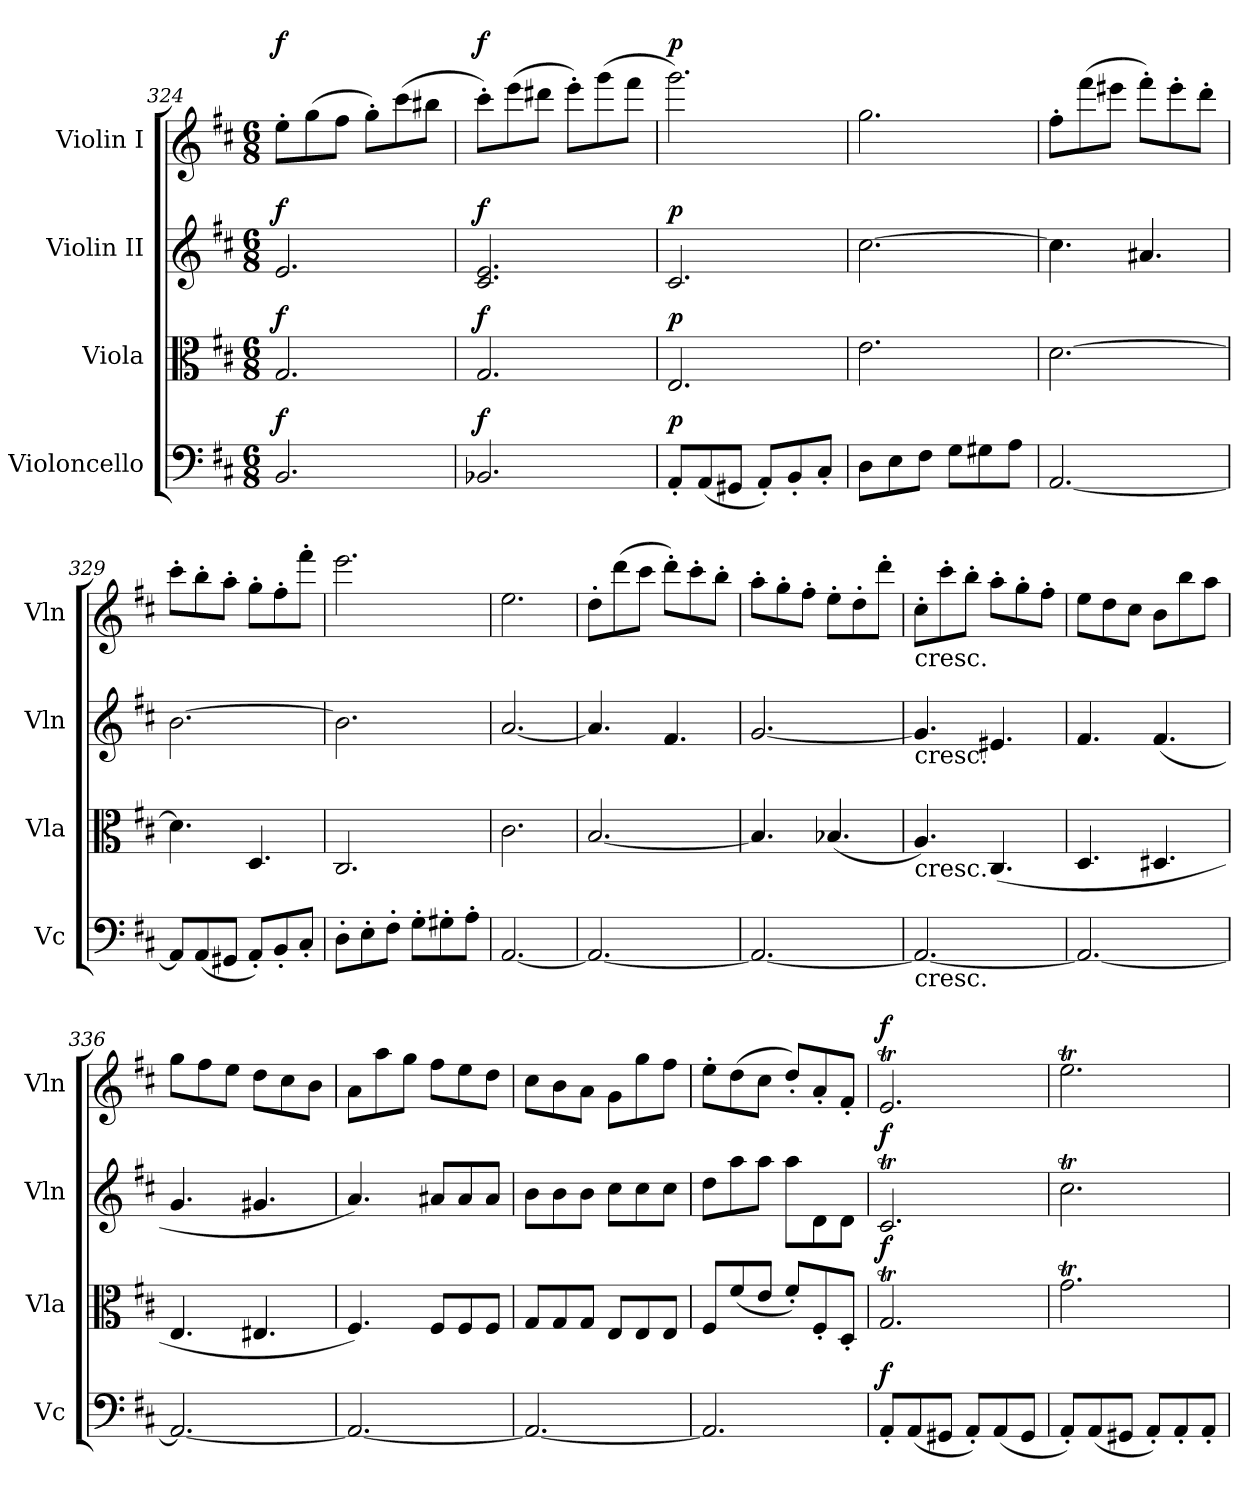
**kern	**dynam	**kern	**dynam	**kern	**dynam	**kern	**dynam
*part4	*part4	*part3	*part3	*part2	*part2	*part1	*part1
*staff4	*staff4	*staff3	*staff3	*staff2	*staff2	*staff1	*staff1
*I"Violoncello	*	*I"Viola	*	*I"Violin II	*	*I"Violin I	*
*I'Vc	*	*I'Vla	*	*I'Vln	*	*I'Vln	*
*clefF4	*	*clefC3	*	*clefG2	*	*clefG2	*
*k[f#c#]	*	*k[f#c#]	*	*k[f#c#]	*	*k[f#c#]	*
*M6/8	*	*M6/8	*	*M6/8	*	*M6/8	*
=324	=324	=324	=324	=324	=324	=324	=324
!	!LO:DY:a	!	!LO:DY:a	!	!LO:DY:a	!	!LO:DY:a
2.BB	f	2.G	f	2.e	f	8ee'L	f
.	.	.	.	.	.	(8gg	.
.	.	.	.	.	.	8ff#J	.
.	.	.	.	.	.	8gg'L)	.
.	.	.	.	.	.	(8ccc#	.
.	.	.	.	.	.	8bb#XJ	.
=325	=325	=325	=325	=325	=325	=325	=325
!	!LO:DY:a	!	!LO:DY:a	!	!LO:DY:a	!	!LO:DY:a
2.BB-X	f	2.G	f	2.c# 2.e	f	8ccc#'L)	f
.	.	.	.	.	.	(8eee	.
.	.	.	.	.	.	8ddd#XJ	.
.	.	.	.	.	.	8eee'L)	.
.	.	.	.	.	.	(8ggg	.
.	.	.	.	.	.	8fff#J	.
=326	=326	=326	=326	=326	=326	=326	=326
!	!LO:DY:a	!	!LO:DY:a	!	!LO:DY:a	!	!LO:DY:a
8AA'L	p	2.E	p	2.c#	p	2.ggg)	p
(8AA	.	.	.	.	.	.	.
8GG#XJ	.	.	.	.	.	.	.
8AA'L)	.	.	.	.	.	.	.
8BB'	.	.	.	.	.	.	.
8C#'J	.	.	.	.	.	.	.
=327	=327	=327	=327	=327	=327	=327	=327
8DL	.	2.e	.	[2.cc#	.	2.gg	.
8E	.	.	.	.	.	.	.
8F#J	.	.	.	.	.	.	.
8GL	.	.	.	.	.	.	.
8G#X	.	.	.	.	.	.	.
8AJ	.	.	.	.	.	.	.
=328	=328	=328	=328	=328	=328	=328	=328
[2.AA	.	[2.d	.	4.cc#]	.	8ff#'L	.
.	.	.	.	.	.	(8fff#	.
.	.	.	.	.	.	8eee#XJ	.
.	.	.	.	4.a#X	.	8fff#'L)	.
.	.	.	.	.	.	8eee#'	.
.	.	.	.	.	.	8ddd'J	.
=329	=329	=329	=329	=329	=329	=329	=329
8AAL]	.	4.d]	.	[2.b	.	8ccc#'L	.
(8AA	.	.	.	.	.	8bb'	.
8GG#XJ	.	.	.	.	.	8aa'J	.
8AA'L)	.	4.D	.	.	.	8gg'L	.
8BB'	.	.	.	.	.	8ff#'	.
8C#'J	.	.	.	.	.	8fff#'J	.
=330	=330	=330	=330	=330	=330	=330	=330
8D'L	.	2.C#	.	2.b]	.	2.eee	.
8E'	.	.	.	.	.	.	.
8F#'J	.	.	.	.	.	.	.
8G'L	.	.	.	.	.	.	.
8G#X'	.	.	.	.	.	.	.
8A'J	.	.	.	.	.	.	.
=331	=331	=331	=331	=331	=331	=331	=331
[2.AA	.	2.c#	.	[2.a	.	2.ee	.
=332	=332	=332	=332	=332	=332	=332	=332
2.AA_	.	[2.B	.	4.a]	.	8dd'L	.
.	.	.	.	.	.	(8ddd	.
.	.	.	.	.	.	8ccc#J	.
.	.	.	.	4.f#	.	8ddd'L)	.
.	.	.	.	.	.	8ccc#'	.
.	.	.	.	.	.	8bb'J	.
=333	=333	=333	=333	=333	=333	=333	=333
2.AA_	.	4.B]	.	[2.g	.	8aa'L	.
.	.	.	.	.	.	8gg'	.
.	.	.	.	.	.	8ff#'J	.
.	.	(4.B-X	.	.	.	8ee'L	.
.	.	.	.	.	.	8dd'	.
.	.	.	.	.	.	8ddd'J	.
=334	=334	=334	=334	=334	=334	=334	=334
!	!	!	!	!	!	!LO:TX:b:t=cresc.	!
!	!	!	!	!LO:TX:b:t=cresc.	!	!	!
!	!	!LO:TX:b:t=cresc.	!	!	!	!	!
!LO:TX:b:t=cresc.	!	!	!	!	!	!	!
2.AA_	.	4.A)	.	4.g]	.	8cc#'L	.
.	.	.	.	.	.	8ccc#'	.
.	.	.	.	.	.	8bb'J	.
.	.	(4.C#	.	4.e#X	.	8aa'L	.
.	.	.	.	.	.	8gg'	.
.	.	.	.	.	.	8ff#'J	.
=335	=335	=335	=335	=335	=335	=335	=335
2.AA_	.	4.D	.	4.f#	.	8eeL	.
.	.	.	.	.	.	8dd	.
.	.	.	.	.	.	8cc#J	.
.	.	4.D#X	.	(4.f#	.	8bL	.
.	.	.	.	.	.	8bb	.
.	.	.	.	.	.	8aaJ	.
=336	=336	=336	=336	=336	=336	=336	=336
2.AA_	.	4.E	.	4.g	.	8ggL	.
.	.	.	.	.	.	8ff#	.
.	.	.	.	.	.	8eeJ	.
.	.	4.E#X	.	4.g#X	.	8ddL	.
.	.	.	.	.	.	8cc#	.
.	.	.	.	.	.	8bJ	.
=337	=337	=337	=337	=337	=337	=337	=337
2.AA_	.	4.F#)	.	4.a)	.	8aL	.
.	.	.	.	.	.	8aa	.
.	.	.	.	.	.	8ggJ	.
.	.	8F#L	.	8a#XL	.	8ff#L	.
.	.	8F#	.	8a#	.	8ee	.
.	.	8F#J	.	8a#J	.	8ddJ	.
=338	=338	=338	=338	=338	=338	=338	=338
2.AA_	.	8GL	.	8bL	.	8cc#L	.
.	.	8G	.	8b	.	8b	.
.	.	8GJ	.	8bJ	.	8aJ	.
.	.	8EL	.	8cc#L	.	8gL	.
.	.	8E	.	8cc#	.	8gg	.
.	.	8EJ	.	8cc#J	.	8ff#J	.
=339	=339	=339	=339	=339	=339	=339	=339
2.AA]	.	8F#L	.	8ddL	.	8ee'L	.
.	.	(8f#	.	8aa	.	(8dd	.
.	.	8eJ	.	8aaJ	.	8cc#J	.
.	.	8f#'L)	.	8aaL	.	8dd'L)	.
.	.	8F#'	.	8d	.	8a'	.
.	.	8D'J	.	8dJ	.	8f#'J	.
=340	=340	=340	=340	=340	=340	=340	=340
!	!LO:DY:a	!	!LO:DY:a	!	!LO:DY:a	!	!LO:DY:a
8AA'L	f	2.GT	f	2.c#t	f	2.eT	f
(8AA	.	.	.	.	.	.	.
8GG#XJ	.	.	.	.	.	.	.
8AA'L)	.	.	.	.	.	.	.
(8AA	.	.	.	.	.	.	.
8GG#J	.	.	.	.	.	.	.
=341	=341	=341	=341	=341	=341	=341	=341
8AA'L)	.	2.gT	.	2.cc#t	.	2.eeT	.
(8AA	.	.	.	.	.	.	.
8GG#XJ	.	.	.	.	.	.	.
8AA'L)	.	.	.	.	.	.	.
8AA'	.	.	.	.	.	.	.
8AA'J	.	.	.	.	.	.	.
=	=	=	=	=	=	=	=
*-	*-	*-	*-	*-	*-	*-	*-
